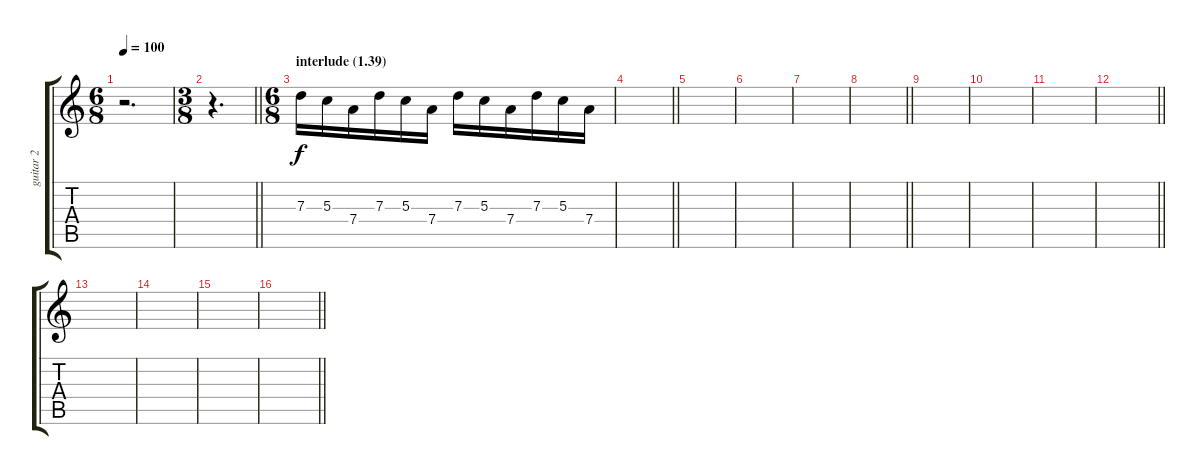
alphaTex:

\track ("guitar 2" "guitar 2") {instrument overdrivenguitar}
\staff {score tabs}
\tuning (E4 B3 G3 D3 A2 E2) {hide}
\ts (6 8)
\tempo 100
\clef g2
\ks c
r.2{d dy f} |
\ts (3 8)
\barLineRight lightlight
r.4{d} |
\ts (6 8)
\section ("" "interlude (1.39)")
7.3.16 5.3.16 7.4.16 7.3.16 5.3.16 7.4.16 7.3.16 5.3.16 7.4.16 7.3.16 5.3.16 7.4.16 |
\barLineRight lightlight
|
|
|
|
\barLineRight lightlight
|
|
|
|
\barLineRight lightlight
|
|
|
|
\barLineRight lightlight
